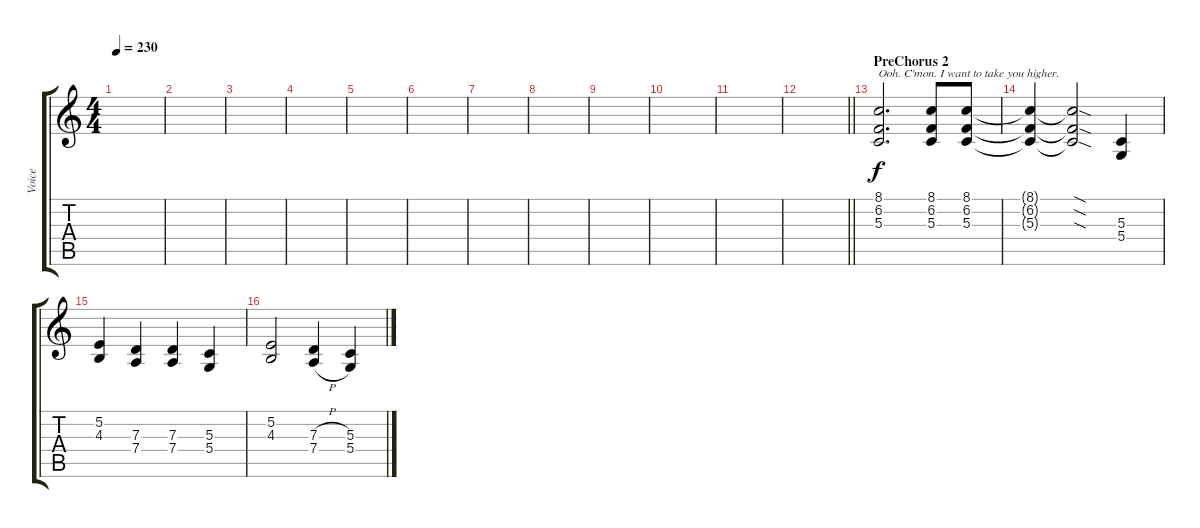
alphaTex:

\track ("Voice" "Voice") {instrument lead4chiff}
\staff {score tabs}
\tuning (E4 B3 G3 D3 A2 E2) {hide}
\ts (4 4)
\tempo 230
\clef g2
\ks c
|
|
|
|
|
|
|
|
|
|
|
\barLineRight lightlight
|
\section ("" "PreChorus 2")
(8.1 6.2 5.3).2{d txt "Ooh. C'mon. I want to take you higher." dy f} (8.1 6.2 5.3).8 (8.1 6.2 5.3).8 |
(8.1{t} 6.2{t} 5.3{t}).4 (8.1{sod t} 6.2{sod t} 5.3{sod t}).2 (5.3 5.4).4 |
(5.2 4.3).4 (7.3 7.4).4 (7.3 7.4).4 (5.3 5.4).4 |
(5.2 4.3).2 (7.3{h} 7.4{h}).4 (5.3 5.4).4
